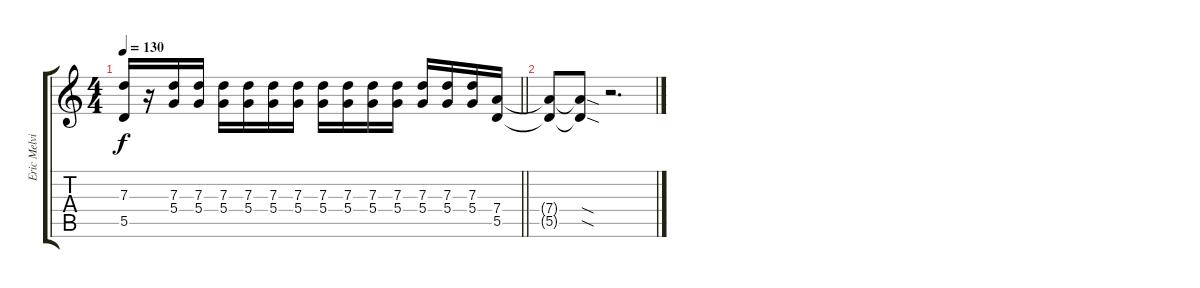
\track ("Eric Melvin" "Eric Melvi") {instrument distortionguitar}
\staff {score tabs}
\tuning (E4 B3 G3 D3 A2 E2) {hide}
\ts (4 4)
\tempo 130
\clef g2
\barLineRight lightlight
\ks c
(7.3{t} 5.5{t}).16{dy f} r.16 (7.3 5.4).16 (7.3 5.4).16 (7.3 5.4).16 (7.3 5.4).16 (7.3 5.4).16 (7.3 5.4).16 (7.3 5.4).16 (7.3 5.4).16 (7.3 5.4).16 (7.3 5.4).16 (7.3 5.4).16 (7.3 5.4).16 (7.3 5.4).16 (7.4 5.5).16 |
(7.4{t} 5.5{t}).8 (7.4{sod t} 5.5{sod t}).8 r.2{d}
